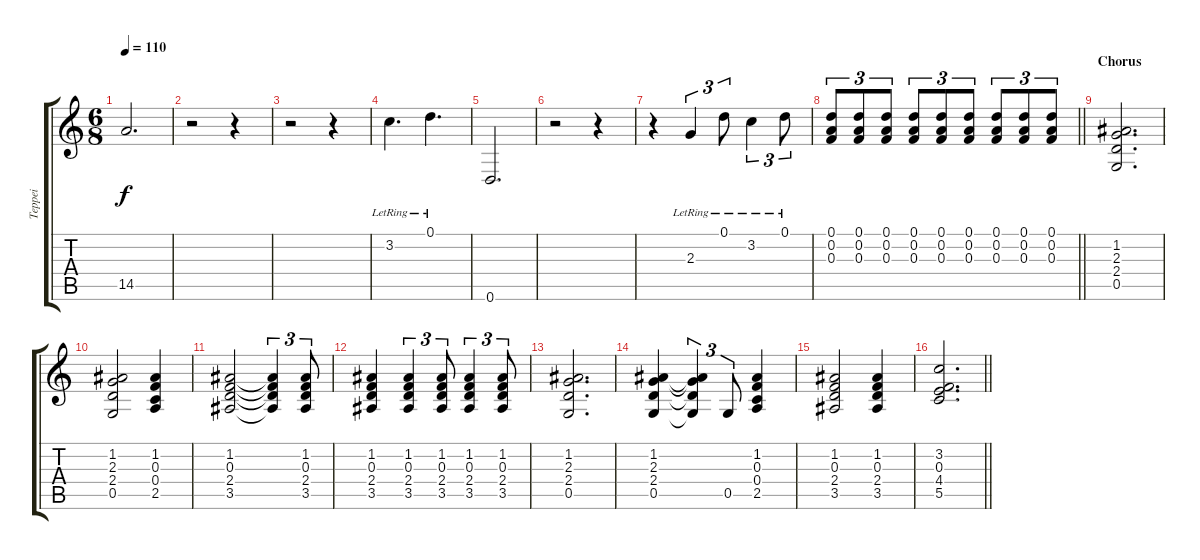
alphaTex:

\track ("Teppei" "Teppei") {instrument electricguitarjazz}
\staff {score tabs}
\tuning (D4 A3 F3 C3 G2 D2) {hide}
\ts (6 8)
\tempo 110
\clef g2
\ks c
14.5.2{d dy f} |
r.2 r.4 |
r.2 r.4 |
3.2{lr}.4{d} 0.1{lr}.4{d} |
0.6.2{d} |
r.2 r.4 |
r.4 2.3{lr}.4{tu (3 2)} 0.1{lr}.8{tu (3 2)} 3.2{lr}.4{tu (3 2)} 0.1{lr}.8{tu (3 2)} |
\barLineRight lightlight
(0.1 0.2 0.3).8{tu (3 2)} (0.1 0.2 0.3).8{tu (3 2)} (0.1 0.2 0.3).8{tu (3 2)} (0.1 0.2 0.3).8{tu (3 2)} (0.1 0.2 0.3).8{tu (3 2)} (0.1 0.2 0.3).8{tu (3 2)} (0.1 0.2 0.3).8{tu (3 2)} (0.1 0.2 0.3).8{tu (3 2)} (0.1 0.2 0.3).8{tu (3 2)} |
\section ("" "Chorus")
(1.2 2.3 2.4 0.5).2{d} |
(1.2 2.3 2.4 0.5).2 (1.2 0.3 0.4 2.5).4 |
(1.2 0.3 2.4 3.5).2 (1.2{t} 0.3{t} 2.4{t} 3.5{t}).4{tu (3 2)} (1.2 0.3 2.4 3.5).8{tu (3 2)} |
(1.2 0.3 2.4 3.5).4 (1.2 0.3 2.4 3.5).4{tu (3 2)} (1.2 0.3 2.4 3.5).8{tu (3 2)} (1.2 0.3 2.4 3.5).4{tu (3 2)} (1.2 0.3 2.4 3.5).8{tu (3 2)} |
(1.2 2.3 2.4 0.5).2{d} |
(1.2 2.3 2.4 0.5).4 (1.2{t} 2.3{t} 2.4{t} 0.5{t}).4{tu (3 2)} 0.5.8{tu (3 2)} (1.2 0.3 0.4 2.5).4 |
(1.2 0.3 2.4 3.5).2 (1.2 0.3 2.4 3.5).4 |
\barLineRight lightlight
(3.2 0.3 4.4 5.5).2{d}
